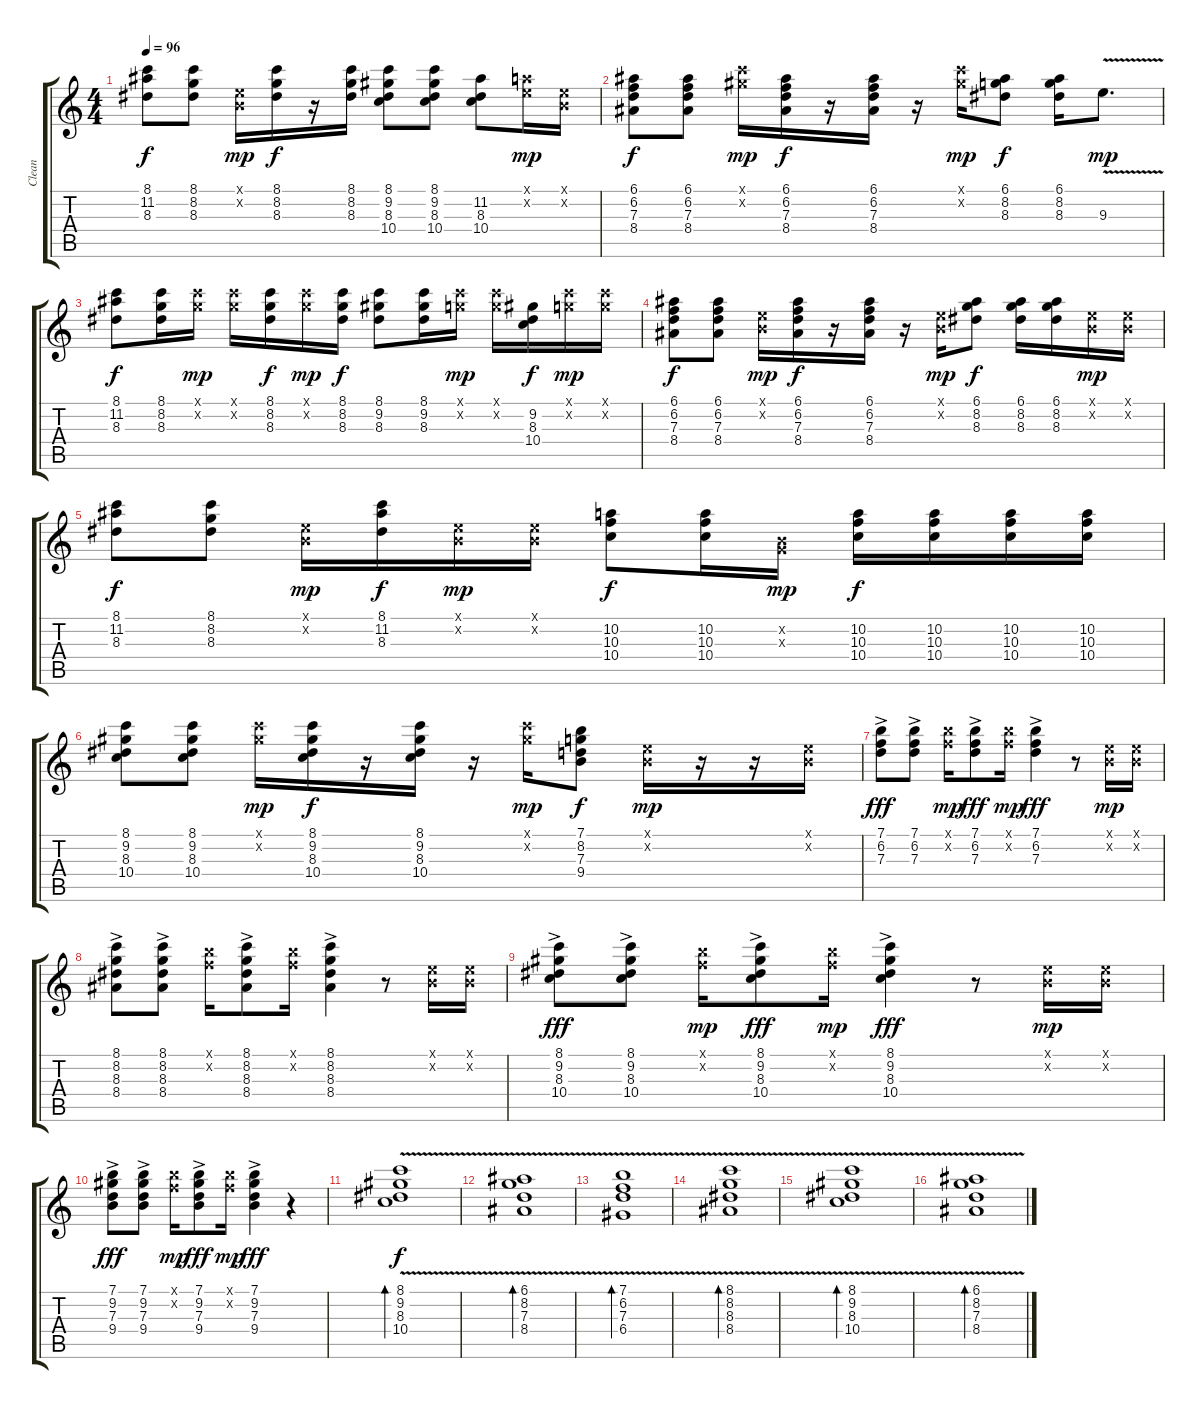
\track ("Clean" "Clean") {instrument electricguitarjazz}
\staff {score tabs}
\tuning (E4 B3 G3 D3 A2 E2) {hide}
\ts (4 4)
\tempo 96
\clef g2
\ks c
(8.1 11.2 8.3).8{dy f} (8.1 8.2 8.3).8 (0.1{x} 0.2{x}).16{dy mp} (8.1 8.2 8.3).16{dy f} r.16 (8.1 8.2 8.3).16 (8.1 9.2 8.3 10.4).8 (8.1 9.2 8.3 10.4).8 (11.2 8.3 10.4).8 (0.1{x} 10.2{x}).16{dy mp} (0.1{x} 0.2{x}).16 |
(6.1 6.2 7.3 8.4).8{dy f} (6.1 6.2 7.3 8.4).8 (8.1{x} 9.2{x}).16{dy mp} (6.1 6.2 7.3 8.4).16{dy f} r.16 (6.1 6.2 7.3 8.4).16 r.16 (8.1{x} 9.2{x}).16{dy mp} (6.1 8.2 8.3).8{dy f} (6.1 8.2 8.3).16 9.3{v}.8{d dy mp} |
(8.1 11.2 8.3).8{dy f} (8.1 8.2 8.3).16 (8.1{x} 8.2{x}).16{dy mp} (8.1{x} 8.2{x}).16 (8.1 8.2 8.3).16{dy f} (8.1{x} 8.2{x}).16{dy mp} (8.1 8.2 8.3).16{dy f} (8.1 9.2 8.3).8 (8.1 9.2 8.3).16 (8.1{x} 8.2{x}).16{dy mp} (8.1{x} 8.2{x}).16 (9.2 8.3 10.4).16{dy f} (8.1{x} 8.2{x}).16{dy mp} (8.1{x} 8.2{x}).16 |
(6.1 6.2 7.3 8.4).8{dy f} (6.1 6.2 7.3 8.4).8 (0.1{x} 0.2{x}).16{dy mp} (6.1 6.2 7.3 8.4).16{dy f} r.16 (6.1 6.2 7.3 8.4).16 r.16 (0.1{x} 0.2{x}).16{dy mp} (6.1 8.2 8.3).8{dy f} (6.1 8.2 8.3).16 (6.1 8.2 8.3).16 (0.1{x} 0.2{x}).16{dy mp} (0.1{x} 0.2{x}).16 |
(8.1 11.2 8.3).8{dy f} (8.1 8.2 8.3).8 (0.1{x} 0.2{x}).16{dy mp} (8.1 11.2 8.3).16{dy f} (0.1{x} 0.2{x}).16{dy mp} (0.1{x} 0.2{x}).16 (10.2 10.3 10.4).8{dy f} (10.2 10.3 10.4).16 (0.2{x} 0.3{x}).16{dy mp} (10.2 10.3 10.4).16{dy f} (10.2 10.3 10.4).16 (10.2 10.3 10.4).16 (10.2 10.3 10.4).16 |
(8.1 9.2 8.3 10.4).8 (8.1 9.2 8.3 10.4).8 (8.1{x} 9.2{x}).16{dy mp} (8.1 9.2 8.3 10.4).16{dy f} r.16 (8.1 9.2 8.3 10.4).16 r.16 (8.1{x} 9.2{x}).16{dy mp} (7.1 8.2 7.3 9.4).8{dy f} (0.1{x} 0.2{x}).16{dy mp} r.16 r.16 (0.1{x} 0.2{x}).16 |
(7.1{ac} 6.2{ac} 7.3).8{dy fff} (7.1{ac} 6.2{ac} 7.3).8 (7.1{x} 6.2{x}).16{dy mp} (7.1{ac} 6.2{ac} 7.3).8{dy fff} (7.1{x} 6.2{x}).16{dy mp} (7.1{ac} 6.2{ac} 7.3).4{dy fff} r.8 (0.1{x} 0.2{x}).16{dy mp} (0.1{x} 0.2{x}).16 |
(8.1{ac} 8.2{ac} 8.3 8.4).8 (8.1{ac} 8.2{ac} 8.3 8.4).8 (7.1{x} 6.2{x}).16 (8.1{ac} 8.2{ac} 8.3 8.4).8 (7.1{x} 6.2{x}).16 (8.1{ac} 8.2{ac} 8.3 8.4).4 r.8 (0.1{x} 0.2{x}).16 (0.1{x} 0.2{x}).16 |
(8.1{ac} 9.2{ac} 8.3 10.4).8{dy fff} (8.1{ac} 9.2{ac} 8.3 10.4).8 (7.1{x} 6.2{x}).16{dy mp} (8.1{ac} 9.2{ac} 8.3 10.4).8{dy fff} (7.1{x} 6.2{x}).16{dy mp} (8.1{ac} 9.2{ac} 8.3 10.4).4{dy fff} r.8 (0.1{x} 0.2{x}).16{dy mp} (0.1{x} 0.2{x}).16 |
(7.1{ac} 9.2{ac} 7.3 9.4).8{dy fff} (7.1{ac} 9.2{ac} 7.3 9.4).8 (7.1{x} 6.2{x}).16{dy mp} (7.1{ac} 9.2{ac} 7.3 9.4).8{dy fff} (7.1{x} 6.2{x}).16{dy mp} (7.1{ac} 9.2{ac} 7.3 9.4).4{dy fff} r.4 |
(8.1{v} 9.2{v} 8.3{v} 10.4).1{bd 60 dy f} |
(6.1{v} 8.2{v} 7.3{v} 8.4).1{bd 60} |
(7.1{v} 6.2{v} 7.3{v} 6.4).1{bd 60} |
(8.1{v} 8.2{v} 8.3{v} 8.4).1{bd 60} |
(8.1{v} 9.2{v} 8.3{v} 10.4).1{bd 60} |
(6.1{v} 8.2{v} 7.3{v} 8.4).1{bd 60}
